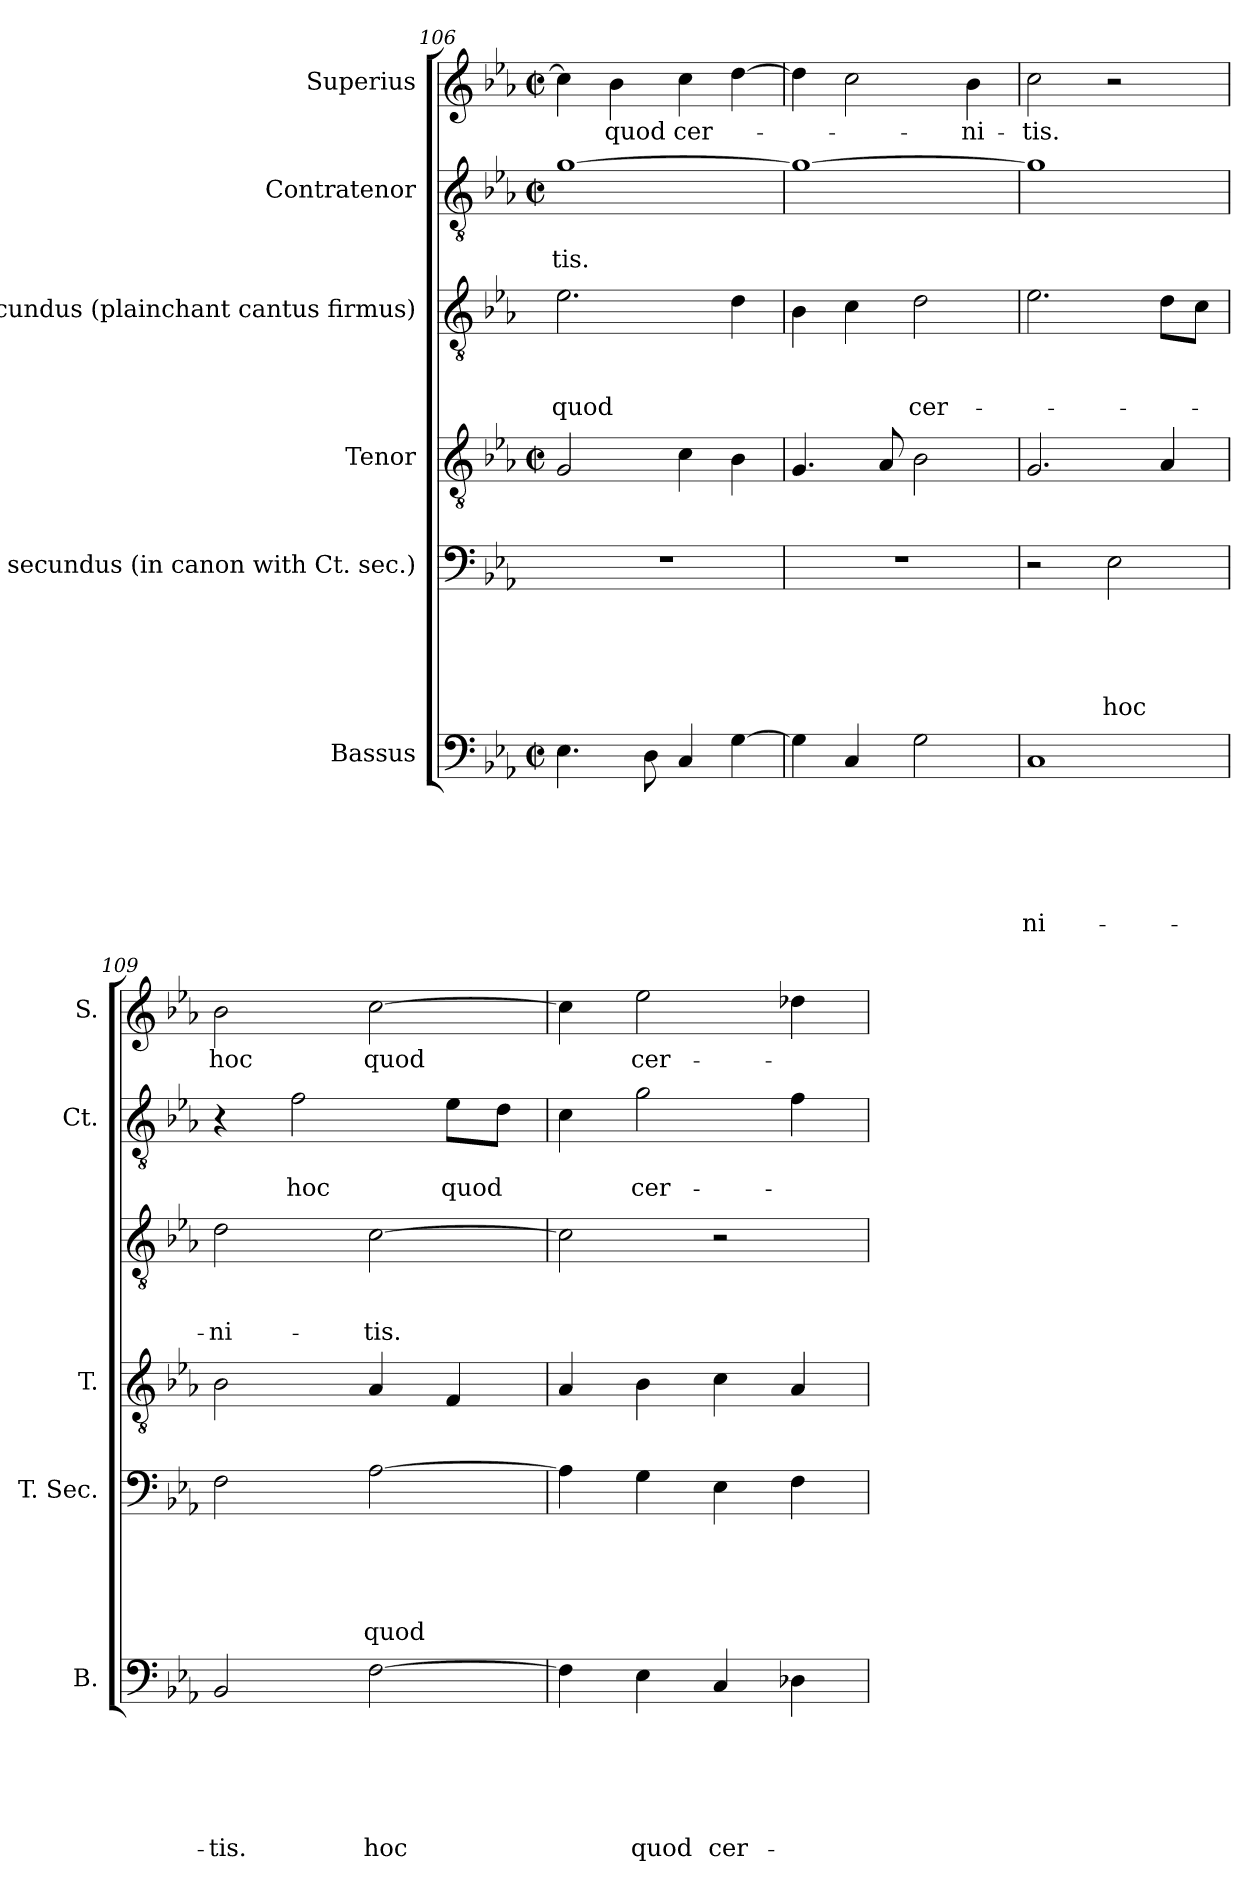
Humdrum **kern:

**kern	**text	**text	**text	**text	**text	**text	**kern	**text	**text	**text	**text	**text	**kern	**kern	**text	**text	**text	**kern	**text	**text	**kern	**text
*part6	*part6	*part6	*part6	*part6	*part6	*part6	*part5	*part5	*part5	*part5	*part5	*part5	*part4	*part3	*part3	*part3	*part3	*part2	*part2	*part2	*part1	*part1
*staff6	*staff6	*staff6	*staff6	*staff6	*staff6	*staff6	*staff5	*staff5	*staff5	*staff5	*staff5	*staff5	*staff4	*staff3	*staff3	*staff3	*staff3	*staff2	*staff2	*staff2	*staff1	*staff1
*I"Bassus	*	*	*	*	*	*	*I"Tenor secundus (in canon with Ct. sec.)	*	*	*	*	*	*I"Tenor	*I"secundus (plainchant cantus firmus)	*	*	*	*I"Contratenor	*	*	*I"Superius	*
*I'B.	*	*	*	*	*	*	*I'T. Sec.	*	*	*	*	*	*I'T.	*	*	*	*	*I'Ct.	*	*	*I'S.	*
!!LO:PB:g=z
*clefF4	*	*	*	*	*	*	*clefF4	*	*	*	*	*	*clefGv2	*clefGv2	*	*	*	*clefGv2	*	*	*clefG2	*
*k[b-e-a-]	*	*	*	*	*	*	*k[b-e-a-]	*	*	*	*	*	*k[b-e-a-]	*k[b-e-a-]	*	*	*	*k[b-e-a-]	*	*	*k[b-e-a-]	*
*E-:	*	*	*	*	*	*	*E-:	*	*	*	*	*	*E-:	*E-:	*	*	*	*E-:	*	*	*E-:	*
*M2/2	*	*	*	*	*	*	*	*	*	*	*	*	*M2/2	*	*	*	*	*M2/2	*	*	*M2/2	*
*met(c|)	*	*	*	*	*	*	*	*	*	*	*	*	*met(c|)	*	*	*	*	*met(c|)	*	*	*met(c|)	*
=106	=106	=106	=106	=106	=106	=106	=106	=106	=106	=106	=106	=106	=106	=106	=106	=106	=106	=106	=106	=106	=106	=106
!	!	!	!	!	!	!	!	!	!	!	!	!	!	!	!	!	!LO:LY:b	!	!	!LO:LY:b	!	!
4.E-\	.	.	.	.	.	.	1r	.	.	.	.	.	2G/	2.e-\	.	.	quod	[>1g	.	-tis.	4cc\]	.
!	!	!	!	!	!	!	!	!	!	!	!	!	!	!	!	!	!	!	!	!	!	!LO:LY:b
.	.	.	.	.	.	.	.	.	.	.	.	.	.	.	.	.	.	.	.	.	4b-\	quod
8D\	.	.	.	.	.	.	.	.	.	.	.	.	.	.	.	.	.	.	.	.	.	.
!	!	!	!	!	!	!	!	!	!	!	!	!	!	!	!	!	!	!	!	!	!	!LO:LY:b
4C/	.	.	.	.	.	.	.	.	.	.	.	.	4c\	.	.	.	.	.	.	.	4cc\	cer-
[>4G\	.	.	.	.	.	.	.	.	.	.	.	.	4B-\	4d\	.	.	.	.	.	.	[>4dd\	.
=107	=107	=107	=107	=107	=107	=107	=107	=107	=107	=107	=107	=107	=107	=107	=107	=107	=107	=107	=107	=107	=107	=107
4G\]	.	.	.	.	.	.	1r	.	.	.	.	.	4.G/	4B-\	.	.	.	1g_	.	.	4dd\]	.
4C/	.	.	.	.	.	.	.	.	.	.	.	.	.	4c\	.	.	.	.	.	.	2cc\	.
.	.	.	.	.	.	.	.	.	.	.	.	.	8A-/	.	.	.	.	.	.	.	.	.
!	!	!	!	!	!	!	!	!	!	!	!	!	!	!	!	!	!LO:LY:b	!	!	!	!	!
2G\	.	.	.	.	.	.	.	.	.	.	.	.	2B-\	2d\	.	.	cer-	.	.	.	.	.
!	!	!	!	!	!	!	!	!	!	!	!	!	!	!	!	!	!	!	!	!	!	!LO:LY:b
.	.	.	.	.	.	.	.	.	.	.	.	.	.	.	.	.	.	.	.	.	4b-\	-ni-
=108	=108	=108	=108	=108	=108	=108	=108	=108	=108	=108	=108	=108	=108	=108	=108	=108	=108	=108	=108	=108	=108	=108
!	!	!	!	!	!	!LO:LY:b	!	!	!	!	!	!	!	!	!	!	!	!	!	!	!	!LO:LY:b
1C	.	.	.	.	.	-ni-	2r	.	.	.	.	.	2.G/	2.e-\	.	.	.	1g]	.	.	2cc\	-tis.
!	!	!	!	!	!	!	!	!	!	!	!	!LO:LY:b	!	!	!	!	!	!	!	!	!	!
.	.	.	.	.	.	.	2E-\	.	.	.	.	hoc	.	.	.	.	.	.	.	.	2r	.
.	.	.	.	.	.	.	.	.	.	.	.	.	4A-/	8d\L	.	.	.	.	.	.	.	.
.	.	.	.	.	.	.	.	.	.	.	.	.	.	8c\J	.	.	.	.	.	.	.	.
=109	=109	=109	=109	=109	=109	=109	=109	=109	=109	=109	=109	=109	=109	=109	=109	=109	=109	=109	=109	=109	=109	=109
!	!	!	!	!	!	!LO:LY:b	!	!	!	!	!	!	!	!	!	!	!LO:LY:b	!	!	!	!	!LO:LY:b
2BB-/	.	.	.	.	.	-tis.	2F\	.	.	.	.	.	2B-\	2d\	.	.	-ni-	4r	.	.	2b-\	hoc
!	!	!	!	!	!	!	!	!	!	!	!	!	!	!	!	!	!	!	!	!LO:LY:b	!	!
.	.	.	.	.	.	.	.	.	.	.	.	.	.	.	.	.	.	2f\	.	hoc	.	.
!	!	!	!	!	!	!LO:LY:b	!	!	!	!	!	!LO:LY:b	!	!	!	!	!LO:LY:b	!	!	!	!	!LO:LY:b
[>2F\	.	.	.	.	.	hoc	[>2A-\	.	.	.	.	quod	4A-/	[>2c\	.	.	-tis.	.	.	.	[>2cc\	quod
!	!	!	!	!	!	!	!	!	!	!	!	!	!	!	!	!	!	!	!	!LO:LY:b	!	!
.	.	.	.	.	.	.	.	.	.	.	.	.	4F/	.	.	.	.	8e-\L	.	quod	.	.
.	.	.	.	.	.	.	.	.	.	.	.	.	.	.	.	.	.	8d\J	.	.	.	.
=110	=110	=110	=110	=110	=110	=110	=110	=110	=110	=110	=110	=110	=110	=110	=110	=110	=110	=110	=110	=110	=110	=110
4F\]	.	.	.	.	.	.	4A-\]	.	.	.	.	.	4A-/	2c\]	.	.	.	4c\	.	.	4cc\]	.
!	!	!	!	!	!	!LO:LY:b	!	!	!	!	!	!	!	!	!	!	!	!	!	!LO:LY:b	!	!LO:LY:b
4E-\	.	.	.	.	.	quod	4G\	.	.	.	.	.	4B-\	.	.	.	.	2g\	.	cer-	2ee-\	cer-
!	!	!	!	!	!	!LO:LY:b	!	!	!	!	!	!	!	!	!	!	!	!	!	!	!	!
4C/	.	.	.	.	.	cer-	4E-\	.	.	.	.	.	4c\	2r	.	.	.	.	.	.	.	.
4D-X\	.	.	.	.	.	.	4F\	.	.	.	.	.	4A-/	.	.	.	.	4f\	.	.	4dd-X\	.
=	=	=	=	=	=	=	=	=	=	=	=	=	=	=	=	=	=	=	=	=	=	=
*-	*-	*-	*-	*-	*-	*-	*-	*-	*-	*-	*-	*-	*-	*-	*-	*-	*-	*-	*-	*-	*-	*-
